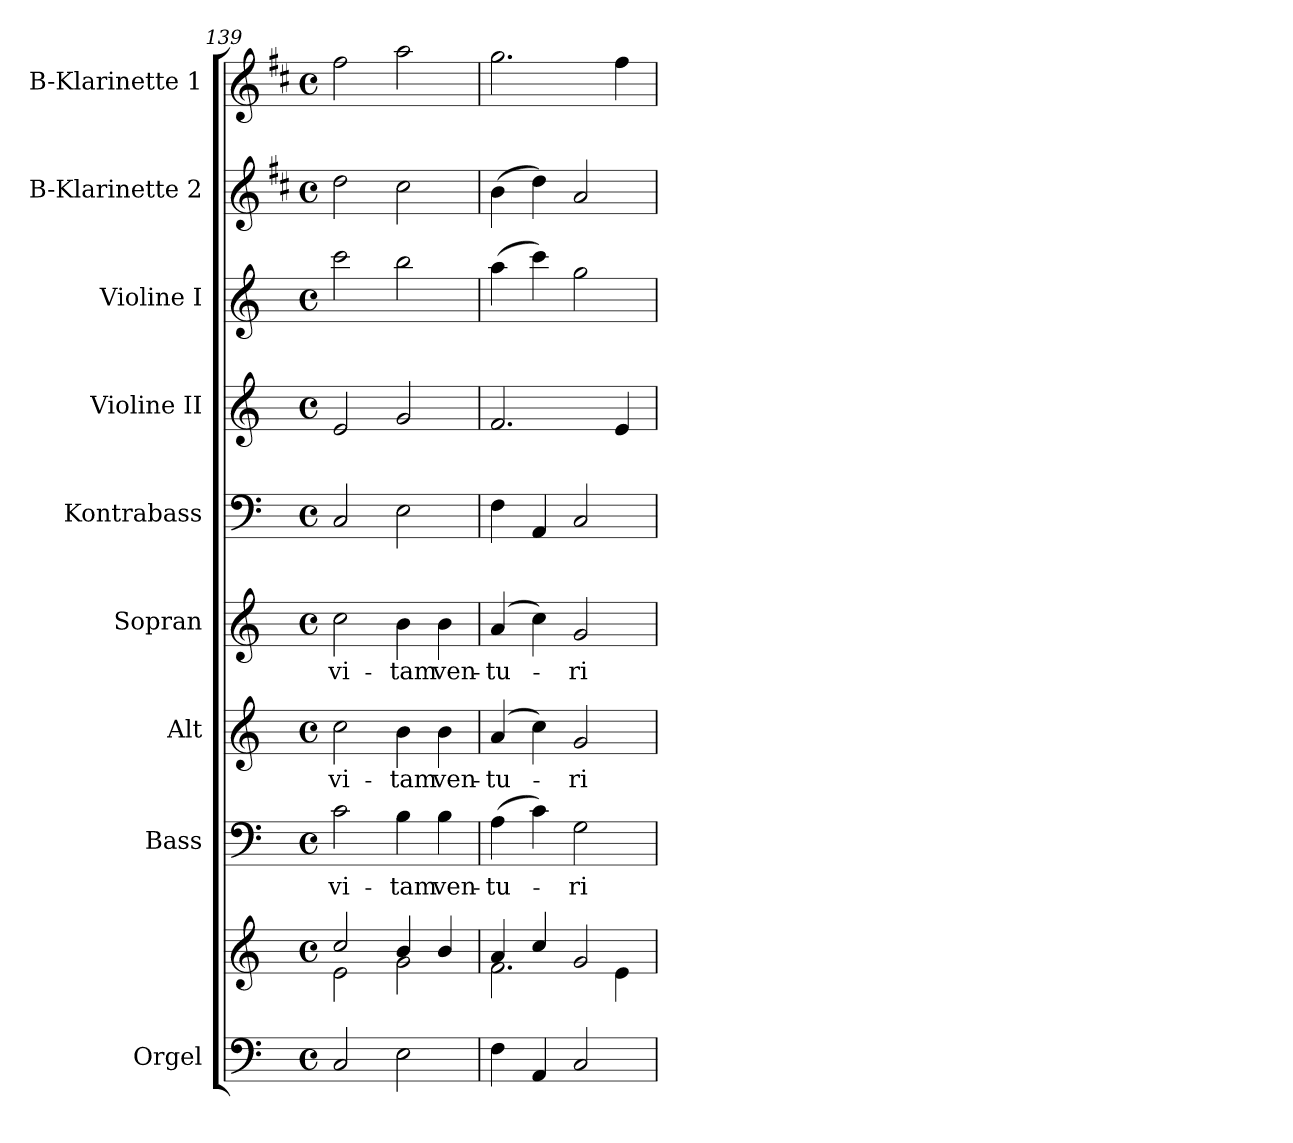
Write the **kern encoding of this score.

**kern	**kern	**kern	**text	**kern	**text	**kern	**text	**kern	**kern	**kern	**kern	**kern
*part9	*part9	*part8	*part8	*part7	*part7	*part6	*part6	*part5	*part4	*part3	*part2	*part1
*staff10	*staff9	*staff8	*staff8	*staff7	*staff7	*staff6	*staff6	*staff5	*staff4	*staff3	*staff2	*staff1
*I"Orgel	*	*I"Bass	*	*I"Alt	*	*I"Sopran	*	*I"Kontrabass	*I"Violine II	*I"Violine I	*I"B-Klarinette 2	*I"B-Klarinette 1
*I'Org.	*	*I'B.	*	*I'A.	*	*I'S.	*	*I'Kb.	*I'Vl. II	*I'Vl. I	*I'B Kl. 2	*I'B Kl. 1
*clefF4	*clefG2	*clefF4	*	*clefG2	*	*clefG2	*	*clefF4	*clefG2	*clefG2	*clefG2	*clefG2
*	*	*	*	*	*	*	*	*ITrd7c12	*	*	*ITrd1c2	*ITrd1c2
*k[]	*k[]	*k[]	*	*k[]	*	*k[]	*	*k[]	*k[]	*k[]	*k[]	*k[]
*C:	*C:	*C:	*	*C:	*	*C:	*	*C:	*C:	*C:	*C:	*C:
*M4/4	*M4/4	*M4/4	*	*M4/4	*	*M4/4	*	*M4/4	*M4/4	*M4/4	*M4/4	*M4/4
*met(c)	*met(c)	*met(c)	*	*met(c)	*	*met(c)	*	*met(c)	*met(c)	*met(c)	*met(c)	*met(c)
=139	=139	=139	=139	=139	=139	=139	=139	=139	=139	=139	=139	=139
*	*^	*	*	*	*	*	*	*	*	*	*	*
!	!	!	!	!LO:LY:b	!	!LO:LY:b	!	!LO:LY:b	!	!	!	!	!
2C/	2cc/	2e\	2c\	vi-	2cc\	vi-	2cc\	vi-	2CC/	2e/	2ccc\	2cc\	2ee\
!	!	!	!	!LO:LY:b	!	!LO:LY:b	!	!LO:LY:b	!	!	!	!	!
2E\	4b/	2g\	4B\	-tam	4b\	-tam	4b\	-tam	2EE\	2g/	2bb\	2b\	2gg\
!	!	!	!	!LO:LY:b	!	!LO:LY:b	!	!LO:LY:b	!	!	!	!	!
.	4b/	.	4B\	ven-	4b\	ven-	4b\	ven-	.	.	.	.	.
=140	=140	=140	=140	=140	=140	=140	=140	=140	=140	=140	=140	=140	=140
!	!	!	!	!LO:LY:b	!	!LO:LY:b	!	!LO:LY:b	!	!	!	!	!
4F\	4a/	2.f\	(>4A\	-tu-	(4a/	-tu-	(4a/	-tu-	4FF\	2.f/	(>4aa\	(>4a\	2.ff\
4AA/	4cc/	.	4c\)	.	4cc\)	.	4cc\)	.	4AAA/	.	4ccc\)	4cc\)	.
!	!	!	!	!LO:LY:b	!	!LO:LY:b	!	!LO:LY:b	!	!	!	!	!
2C/	2g/	.	2G\	-ri	2g/	-ri	2g/	-ri	2CC/	.	2gg\	2g/	.
.	.	4e\	.	.	.	.	.	.	.	4e/	.	.	4ee\
*	*v	*v	*	*	*	*	*	*	*	*	*	*	*
=	=	=	=	=	=	=	=	=	=	=	=	=
*-	*-	*-	*-	*-	*-	*-	*-	*-	*-	*-	*-	*-
